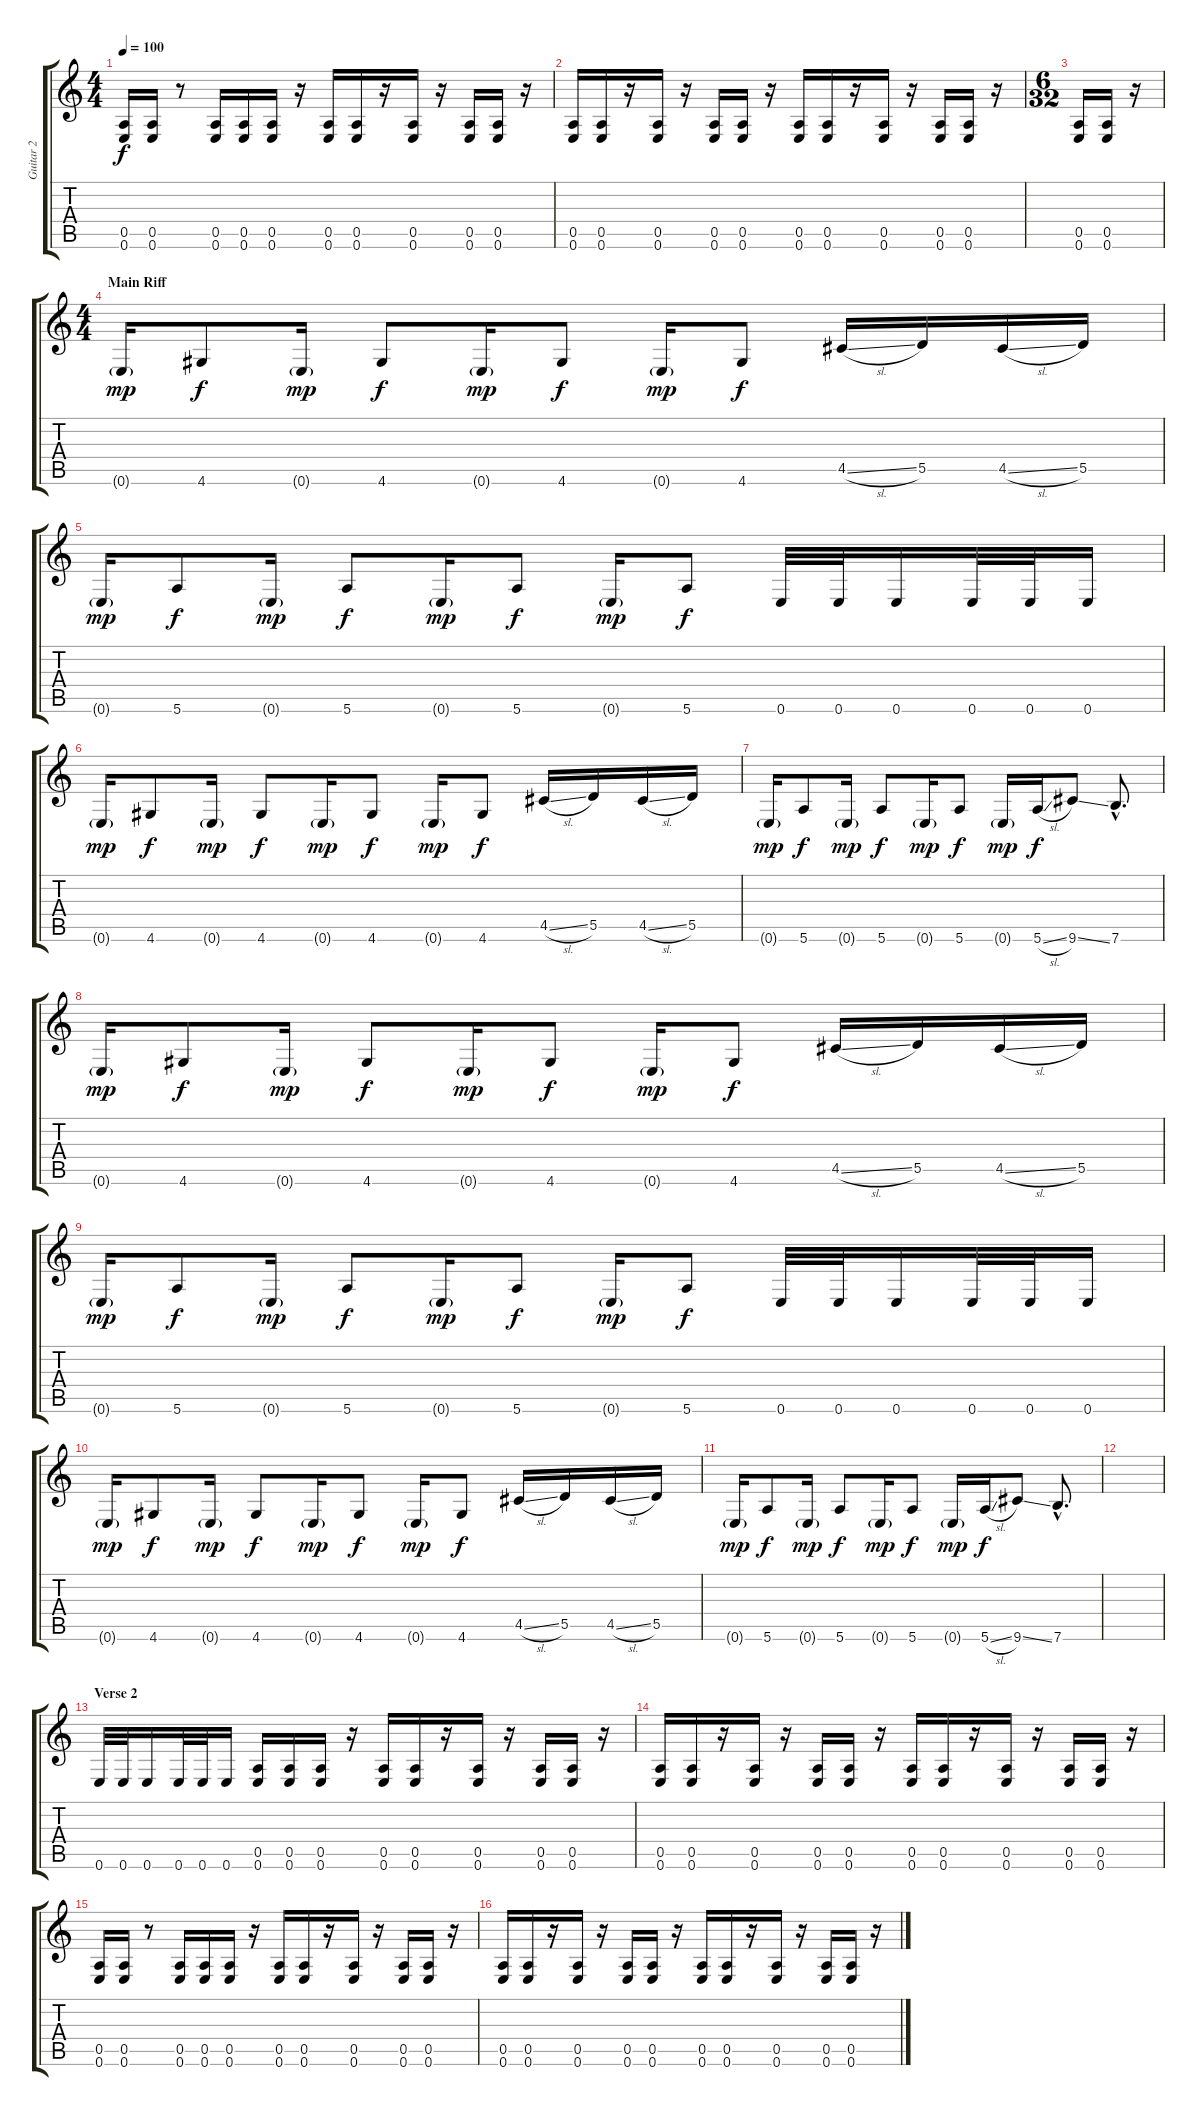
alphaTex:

\track ("Guitar 2" "Guitar 2") {instrument distortionguitar}
\staff {score tabs}
\tuning (E4 B3 G3 D3 A2 E2) {hide}
\ts (4 4)
\tempo 100
\clef g2
\ks c
(0.5 0.6).16{dy f} (0.5 0.6).16 r.8 (0.5 0.6).16 (0.5 0.6).16 (0.5 0.6).16 r.16 (0.5 0.6).16 (0.5 0.6).16 r.16 (0.5 0.6).16 r.16 (0.5 0.6).16 (0.5 0.6).16 r.16 |
(0.5 0.6).16 (0.5 0.6).16 r.16 (0.5 0.6).16 r.16 (0.5 0.6).16 (0.5 0.6).16 r.16 (0.5 0.6).16 (0.5 0.6).16 r.16 (0.5 0.6).16 r.16 (0.5 0.6).16 (0.5 0.6).16 r.16 |
\ts (6 32)
(0.5 0.6).16 (0.5 0.6).16 r.16 |
\ts (4 4)
\section ("" "Main Riff")
0.6{g}.16{dy mp} 4.6.8{dy f} 0.6{g}.16{dy mp} 4.6.8{dy f} 0.6{g}.16{dy mp} 4.6.8{dy f} 0.6{g}.16{dy mp} 4.6.8{dy f} 4.5{sl}.16 5.5.16 4.5{sl}.16 5.5.16 |
0.6{g}.16{dy mp} 5.6.8{dy f} 0.6{g}.16{dy mp} 5.6.8{dy f} 0.6{g}.16{dy mp} 5.6.8{dy f} 0.6{g}.16{dy mp} 5.6.8{dy f} 0.6.32 0.6.32 0.6.16 0.6.32 0.6.32 0.6.16 |
0.6{g}.16{dy mp} 4.6.8{dy f} 0.6{g}.16{dy mp} 4.6.8{dy f} 0.6{g}.16{dy mp} 4.6.8{dy f} 0.6{g}.16{dy mp} 4.6.8{dy f} 4.5{sl}.16 5.5.16 4.5{sl}.16 5.5.16 |
0.6{g}.16{dy mp} 5.6.8{dy f} 0.6{g}.16{dy mp} 5.6.8{dy f} 0.6{g}.16{dy mp} 5.6.8{dy f} 0.6{g}.16{dy mp} 5.6{sl}.16{dy f} 9.6{ss}.8 7.6{hac}.8{d} |
0.6{g}.16{dy mp} 4.6.8{dy f} 0.6{g}.16{dy mp} 4.6.8{dy f} 0.6{g}.16{dy mp} 4.6.8{dy f} 0.6{g}.16{dy mp} 4.6.8{dy f} 4.5{sl}.16 5.5.16 4.5{sl}.16 5.5.16 |
0.6{g}.16{dy mp} 5.6.8{dy f} 0.6{g}.16{dy mp} 5.6.8{dy f} 0.6{g}.16{dy mp} 5.6.8{dy f} 0.6{g}.16{dy mp} 5.6.8{dy f} 0.6.32 0.6.32 0.6.16 0.6.32 0.6.32 0.6.16 |
0.6{g}.16{dy mp} 4.6.8{dy f} 0.6{g}.16{dy mp} 4.6.8{dy f} 0.6{g}.16{dy mp} 4.6.8{dy f} 0.6{g}.16{dy mp} 4.6.8{dy f} 4.5{sl}.16 5.5.16 4.5{sl}.16 5.5.16 |
0.6{g}.16{dy mp} 5.6.8{dy f} 0.6{g}.16{dy mp} 5.6.8{dy f} 0.6{g}.16{dy mp} 5.6.8{dy f} 0.6{g}.16{dy mp} 5.6{sl}.16{dy f} 9.6{ss}.8 7.6{hac}.8{d} |
|
\section ("" "Verse 2")
0.6.32 0.6.32 0.6.16 0.6.32 0.6.32 0.6.16 (0.5 0.6).16 (0.5 0.6).16 (0.5 0.6).16 r.16 (0.5 0.6).16 (0.5 0.6).16 r.16 (0.5 0.6).16 r.16 (0.5 0.6).16 (0.5 0.6).16 r.16 |
(0.5 0.6).16 (0.5 0.6).16 r.16 (0.5 0.6).16 r.16 (0.5 0.6).16 (0.5 0.6).16 r.16 (0.5 0.6).16 (0.5 0.6).16 r.16 (0.5 0.6).16 r.16 (0.5 0.6).16 (0.5 0.6).16 r.16 |
(0.5 0.6).16 (0.5 0.6).16 r.8 (0.5 0.6).16 (0.5 0.6).16 (0.5 0.6).16 r.16 (0.5 0.6).16 (0.5 0.6).16 r.16 (0.5 0.6).16 r.16 (0.5 0.6).16 (0.5 0.6).16 r.16 |
(0.5 0.6).16 (0.5 0.6).16 r.16 (0.5 0.6).16 r.16 (0.5 0.6).16 (0.5 0.6).16 r.16 (0.5 0.6).16 (0.5 0.6).16 r.16 (0.5 0.6).16 r.16 (0.5 0.6).16 (0.5 0.6).16 r.16
